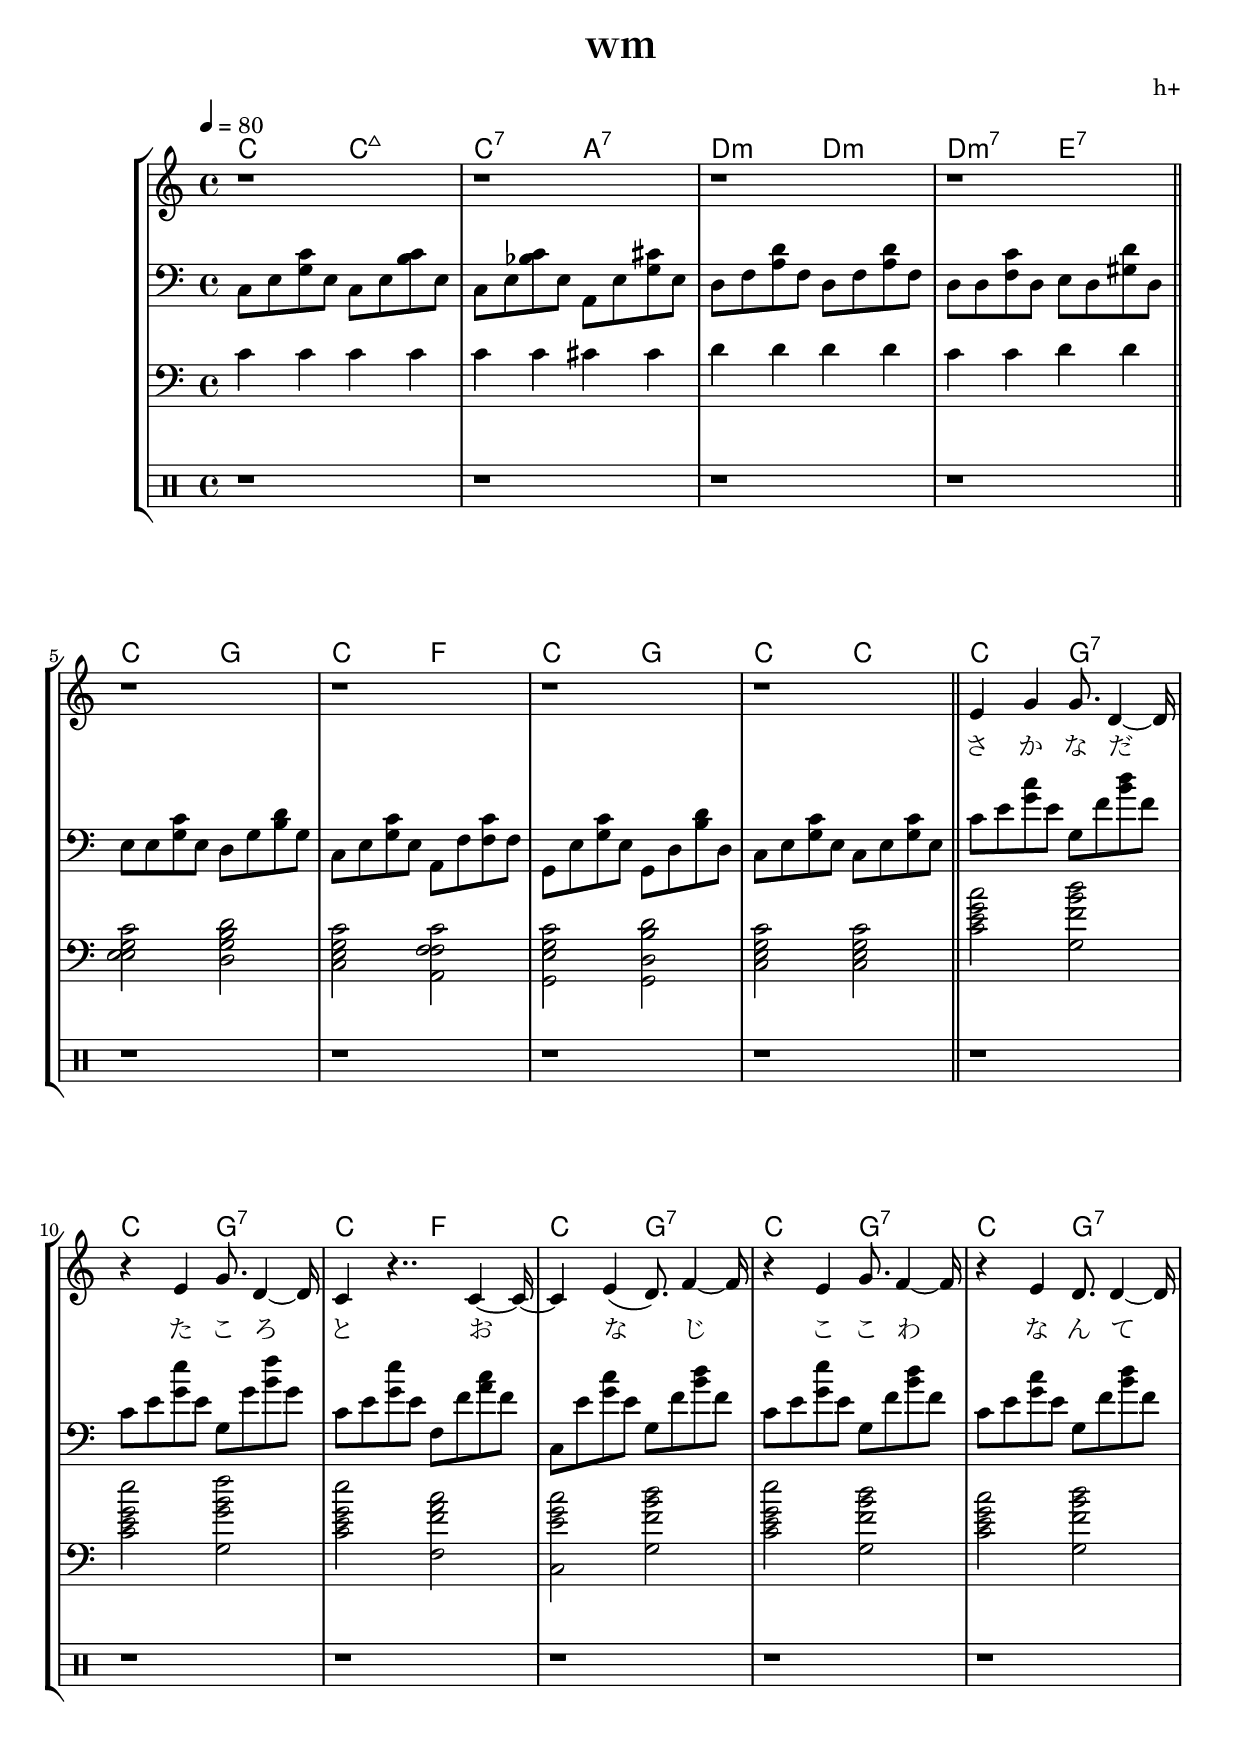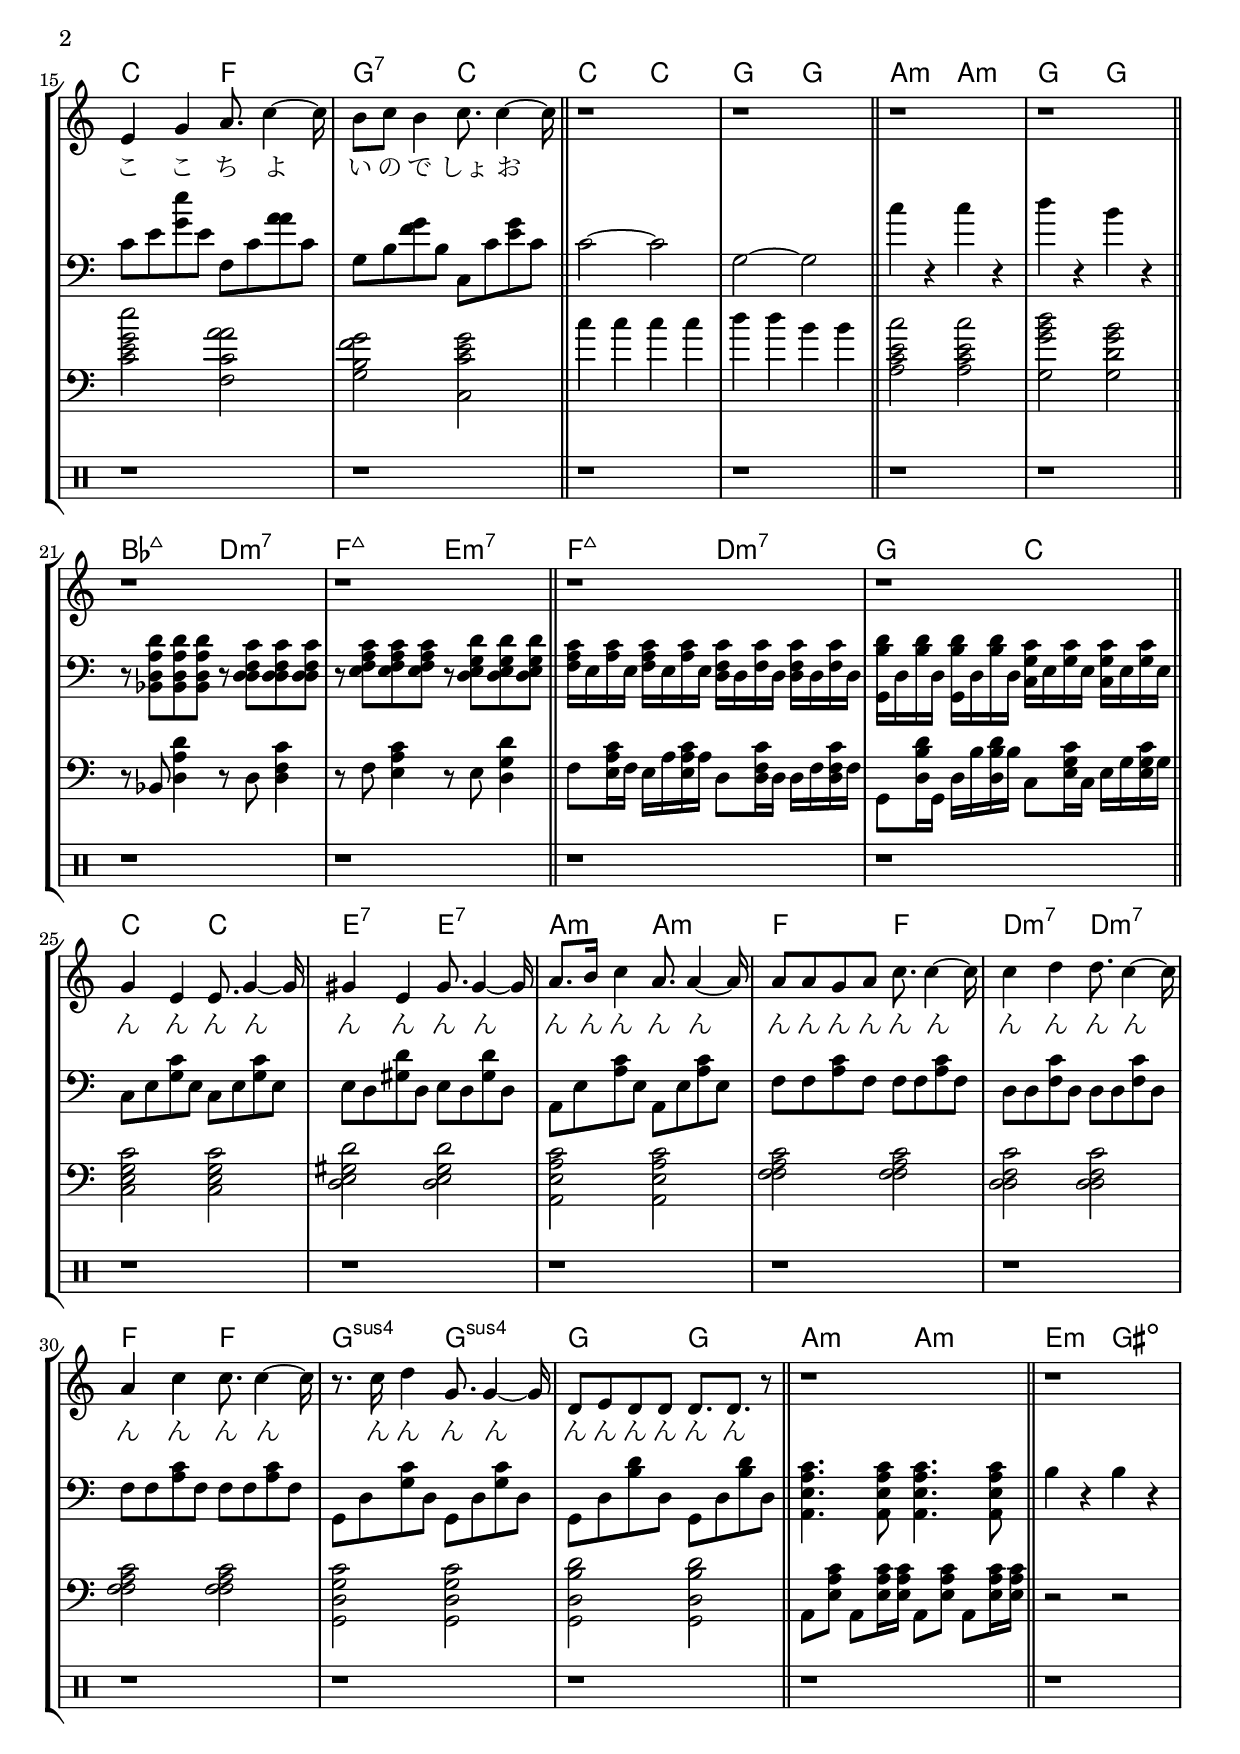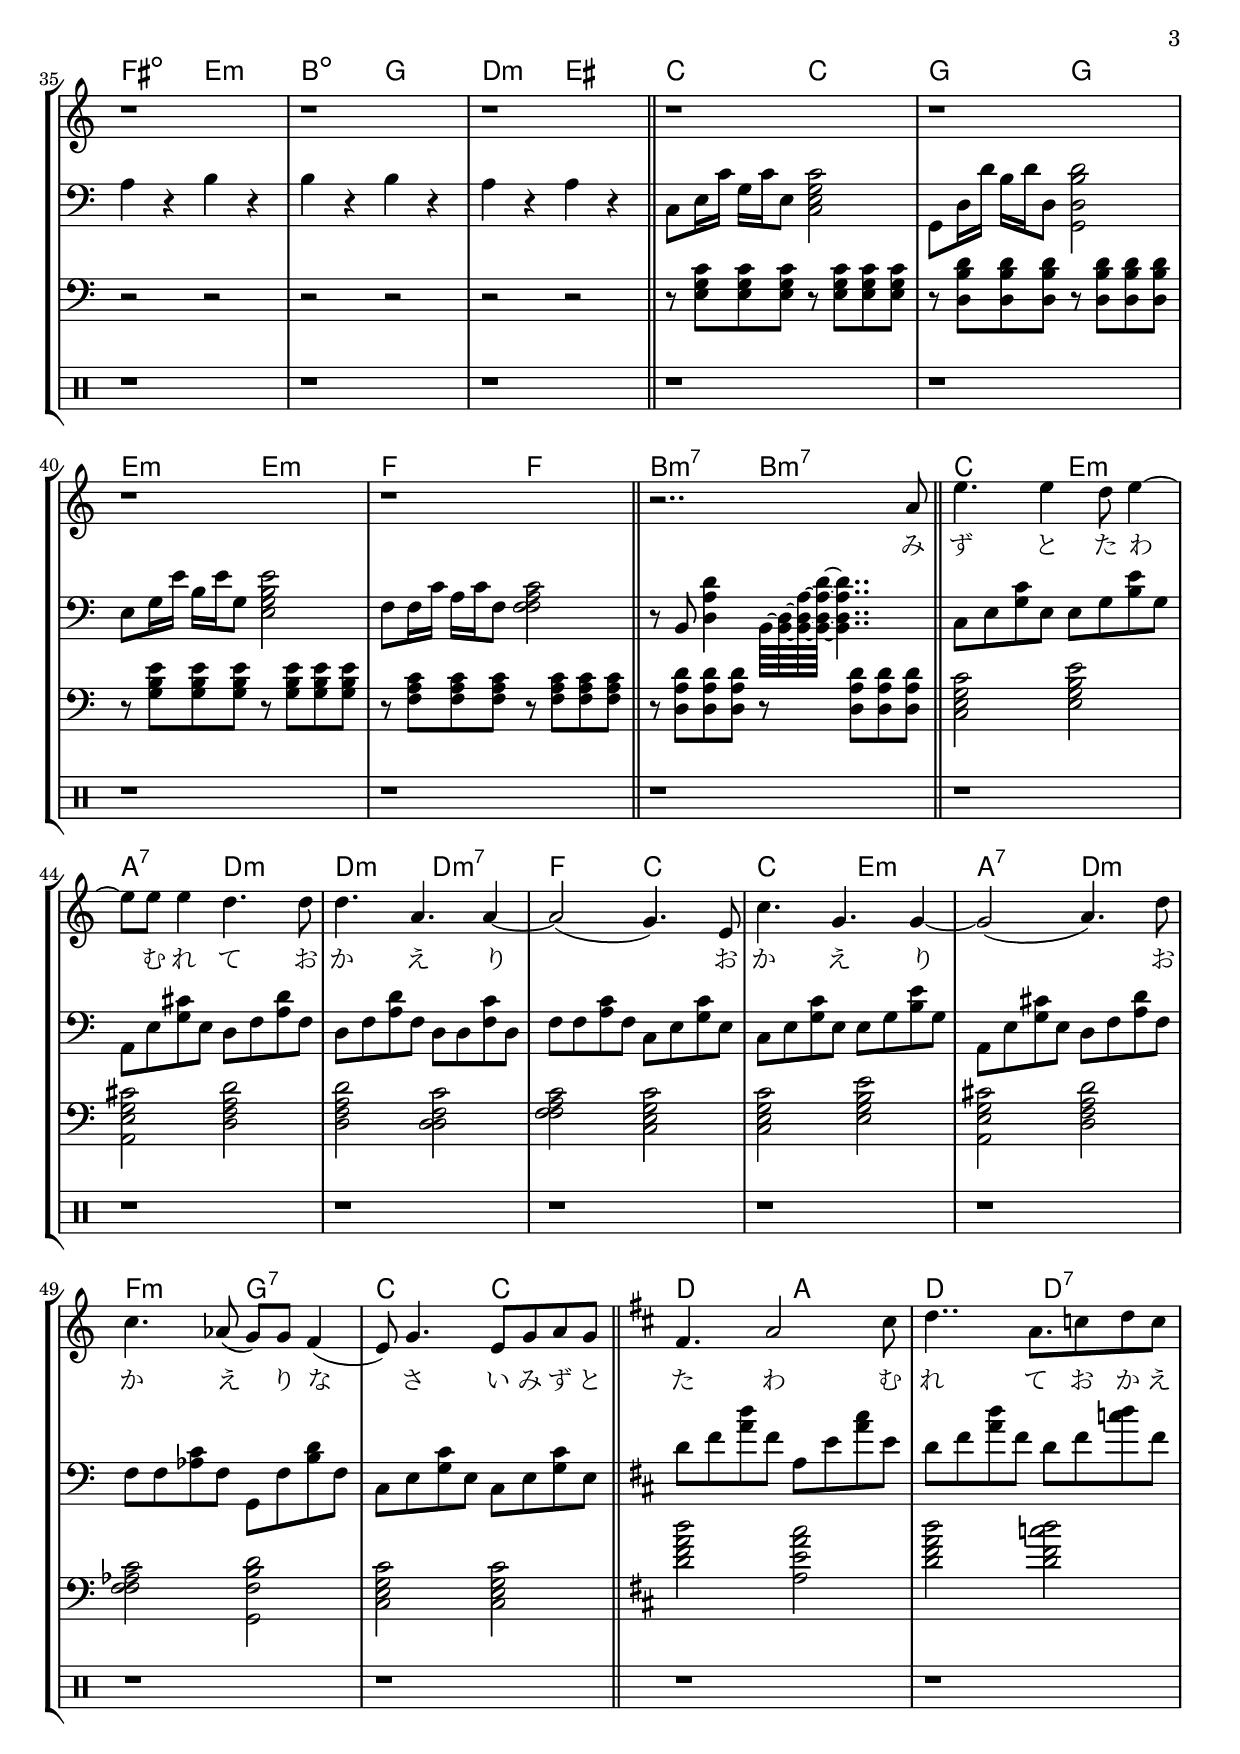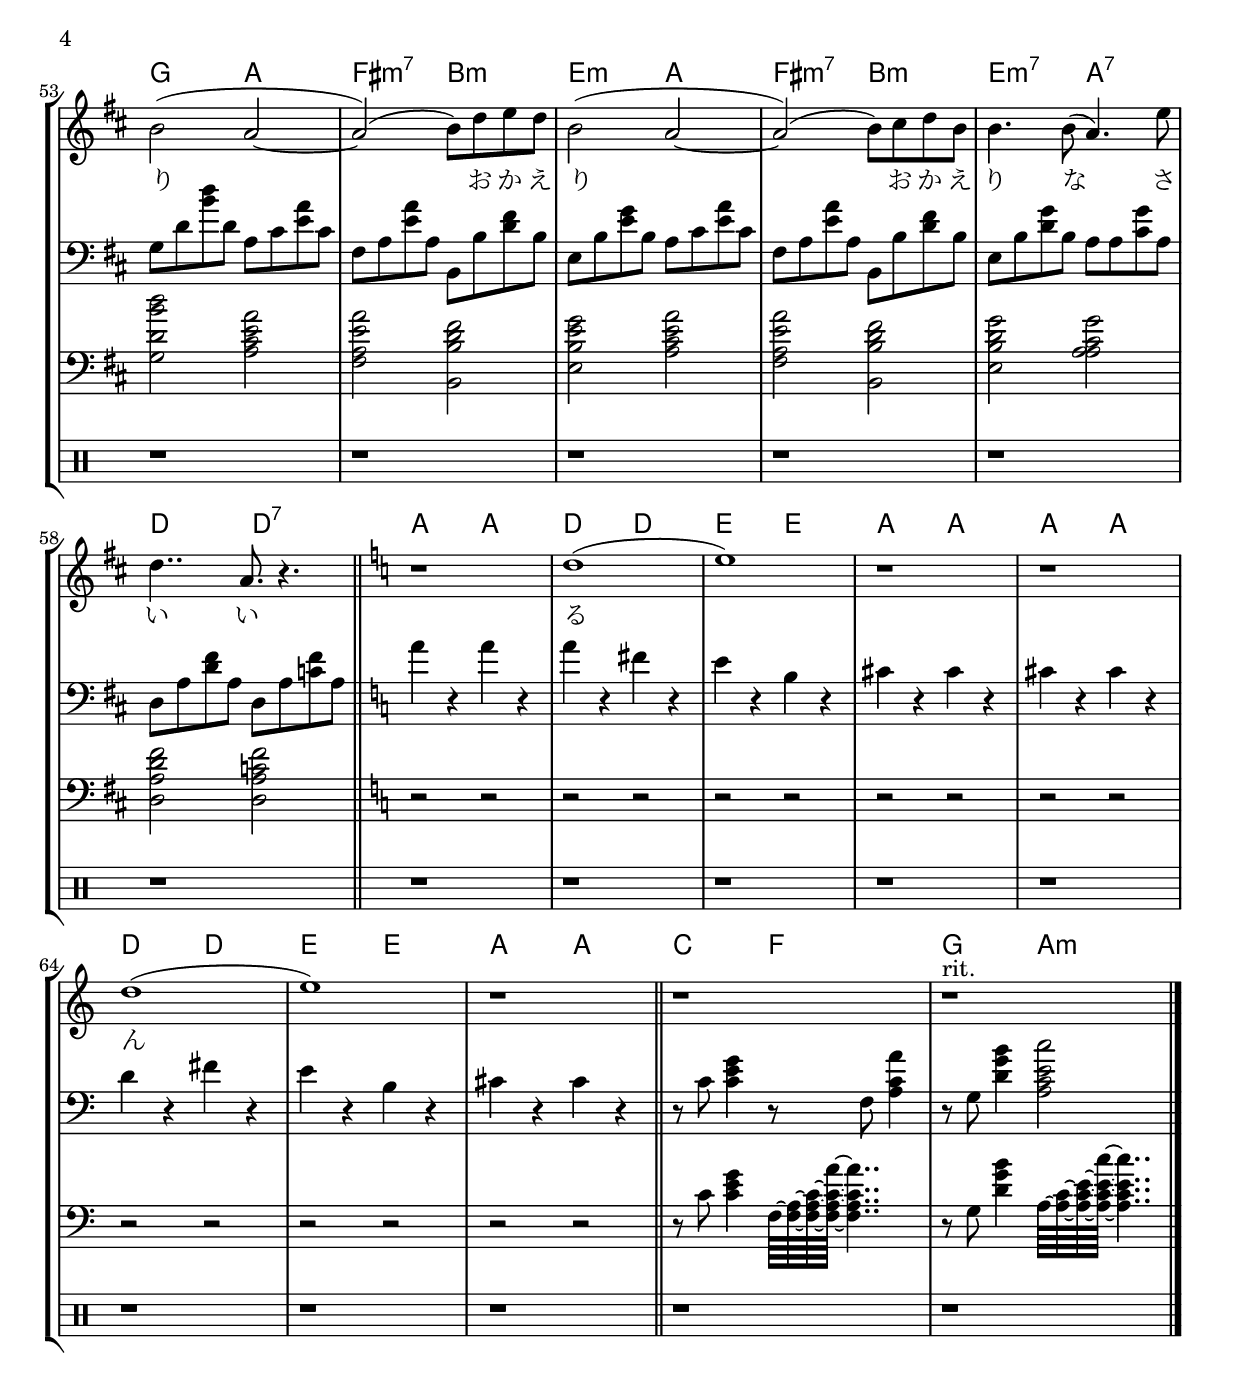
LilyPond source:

\version "2.12.1"

\header {
	title = \markup {ｗｍ}
	composer = \markup \center-column {h+}
}

harmony = \chordmode {
	c2 c:maj7 c:7 a:7 d:m d:m d:min7 e:7 

	c g c f c g c c 

	c g:7 c g:7 c f c g:7 c g:7 c g:7 c f g:7 c 

	c c g g 

	a:m a:m g g 

	bes:maj7 d:min7 f:maj7 e:min7 

	f:maj7 d:min7 g c 

	c c e:7 e:7 a:m a:m f f d:min7 d:min7 f f g:sus4 g:sus4 g g 

	a:m a:m 

	e:m gis:dim fis:dim e:m b:dim g d:m eis 

	c c g g e:m e:m f f 

	b:min7 b:min7 

	c e:m a:7 d:m d:m d:min7 f c c e:m a:7 d:m f:m g:7 c c 

	d a d d:7 g a fis:min7 b:m e:m a fis:min7 b:m e:min7 a:7 d d:7 

	a a d d e e a a a a d d e e a a 

	c f g a:m 
}

melody = {
	\key c \major
	\tempo 4 = 80
	r1 | r1 | r1 | r1   
	r1 | r1 | r1 | r1   
	\set Staff.midiInstrument = #"mmi0.38"
	 e'4  g'4  g'8.  d'4~d'16 
	r4  e'4  g'8.  d'4~d'16 
	c'4  r4..  c'4~c'16~ 
	c'4  e'4  (d'8.)  f'4~f'16 
	r4  e'4  g'8.  f'4~f'16 
	r4  e'4  d'8.  d'4~d'16 
	e'4  g'4  a'8.  c''4~c''16 
	b'8  c''8  b'4  c''8.  c''4~c''16
	r1 | r1   
	r1 | r1   
	r1 | r1   
	r1 | r1   
	\set Staff.midiInstrument = #"Whistle"
	 g'4  e'4  e'8.  g'4~g'16 
	gis'4  e'4  gis'8.  gis'4~gis'16 
	a'8.  b'16  c''4  a'8.  a'4~a'16 
	a'8  a'8  g'8  a'8  c''8.  c''4~c''16 
	c''4  d''4  d''8.  c''4~c''16 
	a'4  c''4  c''8.  c''4~c''16 
	r8.  c''16  d''4  g'8.  g'4~g'16 
	d'8  e'8  d'8  d'8  d'8.  d'8.  	r8 	r1   
	r1 | r1 | r1 | r1   
	r1 | r1 | r1 | r1   
	r2.. 
	\set Staff.midiInstrument = #"mmi0.38"
	a'8 
	e''4.  e''4  d''8  e''4~ 
	e''8  e''8  e''4  d''4.  d''8 
	d''4.  a'4.  a'4~ 
	a'2  (g'4.)  e'8 
	c''4.  g'4.  g'4~ 
	g'2  (a'4.)  d''8 
	c''4.  as'8  (g'8)  g'8  f'4 
	(e'8)  g'4.  e'8  	\set Staff.midiInstrument = #"mmi0.38"
	g'8  a'8  g'8 
		\key d \major
fis'4.  a'2  cis''8 
	d''4..  a'8.  c''8  d''8  c''8 
	b'2  (a'2~ 
	a'2)  (b'8)  d''8  e''8  d''8 
	b'2  (a'2~ 
	a'2)  (b'8)  cis''8  d''8  b'8 
	b'4.  b'8  (a'4.)  e''8 
	d''4..  a'8.  	r4. 	\set Staff.midiInstrument = #"mmi0.38"
		\key c \major
r1 ~ 
	d''1 
	 (e''1) 
	r1~ 
	r1 
	 d''1 
	(e''1) 
	r1
	r1 | r1^"rit." \bar "|."
}

words = \lyricmode {
	
	
	さ  か  な  だ  た  こ  ろ  と  お  な  じ  こ  こ  わ  な  ん  て  こ  こ  ち  よ  い  の  で  しょ  お  
	
	
	
	
	ん  ん  ん  ん  ん  ん  ん  ん  ん  ん  ん  ん  ん  ん  ん  ん  ん  ん  ん  ん  ん  ん  ん  ん  ん  ん  ん  ん  ん  ん  ん  ん  ん  ん  ん  ん  ん  
	
	
	
	
	み  ず  と  た  わ  む  れ  て  お  か  え  り  お  か  え  り  お  か  え  り  な  さ  い  
	み  ず  と  た  わ  む  れ  て  お  か  え  り  お  か  え  り  お  か  え  り  な  さ  い  い  
	る  ん  
	
}

tempochange = {
	\tempo 4 = 80
	r1 | r1 | r1 | r1 \bar "||"
	\tempo 4 = 80
	r1 | r1 | r1 | r1 \bar "||"
	\tempo 4 = 80
	r1 | r1 | r1 | r1 | r1 | r1 | r1 | r1 \bar "||"
	\tempo 4 = 80
	r1 | r1 \bar "||"
	\tempo 4 = 80
	r1 | r1 \bar "||"
	\tempo 4 = 80
	r1 | r1 \bar "||"
	\tempo 4 = 80
	r1 | r1 \bar "||"
	\tempo 4 = 80
	r1 | r1 | r1 | r1 | r1 | r1 | r1 | r1 \bar "||"
	\tempo 4 = 80
	r1 \bar "||"
	\tempo 4 = 80
	r1 | r1 | r1 | r1 \bar "||"
	\tempo 4 = 80
	r1 | r1 | r1 | r1 \bar "||"
	\tempo 4 = 80
	r1 \bar "||"
	\tempo 4 = 80
	r1 | r1 | r1 | r1 | r1 | r1 | r1 | r1 \bar "||"
	\tempo 4 = 80
	r1 | r1 | r1 | r1 | r1 | r1 | r1 | r1 \bar "||"
	\tempo 4 = 80
	r1 | r1 | r1 | r1 | r1 | r1 | r1 | r1 \bar "||"
	\tempo 4 = 80
	r1 | \tempo 4 = 60 r2 \tempo 4 = 53 r2 \bar "|."
}

mainacc = {
	\clef bass
	\set Staff.midiInstrument = #"Acoustic Guitar (steel)"
	\key c \major
	\tempo 4 = 80
	c8 e <g c'> e
	c8 e <b c'> e
	c8 e <bes c'> e
	a,8 e <g cis'> e
	d8 f <a d'> f
	d8 f <a d'> f
	d8 d <f c'> d
	e8 d <gis d'> d
	\bar "||"

	\set Staff.midiInstrument = #"Acoustic Guitar (steel)"
	e8 e <g c'> e
	d8 g <b d'> g
	c8 e <g c'> e
	a,8 f <f c'> f
	g,8 e <g c'> e
	g,8 d <b d'> d
	c8 e <g c'> e
	c8 e <g c'> e
	\bar "||"

	\set Staff.midiInstrument = #"Acoustic Guitar (steel)"
	c'8 e' <g' c''> e'
	g8 f' <b' d''> f'
	c'8 e' <g' e''> e'
	g8 g' <b' f''> g'
	c'8 e' <g' e''> e'
	f8 f' <a' c''> f'
	c8 e' <g' c''> e'
	g8 f' <b' d''> f'
	c'8 e' <g' e''> e'
	g8 f' <b' d''> f'
	c'8 e' <g' c''> e'
	g8 f' <b' d''> f'
	c'8 e' <g' e''> e'
	f8 c' <a' a'> c'
	g8 b <f' g'> b
	c8 c' <e' g'> c'
	\bar "||"

	\set Staff.midiInstrument = #"Acoustic Guitar (steel)"
	c'2
	~c'2
	g2
	~g2
	\bar "||"

	\set Staff.midiInstrument = #"Acoustic Guitar (steel)"
	c''4 r4
	c''4 r4
	d''4 r4
	b'4 r4
	\bar "||"

	\set Staff.midiInstrument = #"Acoustic Guitar (steel)"
	r8 <bes, d a d'>8 <bes, d a d'>8 <bes, d a d'>8
	r8 <d d f c'>8 <d d f c'>8 <d d f c'>8
	r8 <f e a c'>8 <f e a c'>8 <f e a c'>8
	r8 <e d g d'>8 <e d g d'>8 <e d g d'>8
	\bar "||"

	\set Staff.midiInstrument = #"Acoustic Guitar (steel)"
	<f a c'>16 e16 <a c'>16 e16   <f a c'>16 e16 <a c'>16 e16
	<d f c'>16 d16 <f c'>16 d16   <d f c'>16 d16 <f c'>16 d16
	<g, b d'>16 d16 <b d'>16 d16   <g, b d'>16 d16 <b d'>16 d16
	<c g c'>16 e16 <g c'>16 e16   <c g c'>16 e16 <g c'>16 e16
	\bar "||"

	\set Staff.midiInstrument = #"Acoustic Guitar (steel)"
	c8 e <g c'> e
	c8 e <g c'> e
	e8 d <gis d'> d
	e8 d <gis d'> d
	a,8 e <a c'> e
	a,8 e <a c'> e
	f8 f <a c'> f
	f8 f <a c'> f
	d8 d <f c'> d
	d8 d <f c'> d
	f8 f <a c'> f
	f8 f <a c'> f
	g,8 d <g c'> d
	g,8 d <g c'> d
	g,8 d <b d'> d
	g,8 d <b d'> d
	\bar "||"

	\set Staff.midiInstrument = #"Acoustic Guitar (steel)"
	<a, e a c'>4. <a, e a c'>8
	<a, e a c'>4. <a, e a c'>8
	\bar "||"

	\set Staff.midiInstrument = #"Acoustic Guitar (steel)"
	b4 r4
	b4 r4
	a4 r4
	b4 r4
	b4 r4
	b4 r4
	a4 r4
	a4 r4
	\bar "||"

	\set Staff.midiInstrument = #"Acoustic Guitar (steel)"
	c8 e16 c' g c' e8
	<c e g c'>2
	g,8 d16 d' b d' d8
	<g, d b d'>2
	e8 g16 e' b e' g8
	<e g b e'>2
	f8 f16 c' a c' f8
	<f f a c'>2
	\bar "||"

	\set Staff.midiInstrument = #"Acoustic Guitar (steel)"
	r8 b,8 <d a d'>4
	b,64~ <b,~ d~> <b,~ d~ a~> <b, d a d'>~ <b, d a d'>4..
	\bar "||"

	\set Staff.midiInstrument = #"Acoustic Guitar (steel)"
	c8 e <g c'> e
	e8 g <b e'> g
	a,8 e <g cis'> e
	d8 f <a d'> f
	d8 f <a d'> f
	d8 d <f c'> d
	f8 f <a c'> f
	c8 e <g c'> e
	c8 e <g c'> e
	e8 g <b e'> g
	a,8 e <g cis'> e
	d8 f <a d'> f
	f8 f <as c'> f
	g,8 f <b d'> f
	c8 e <g c'> e
	c8 e <g c'> e
	\bar "||"

	\set Staff.midiInstrument = #"Acoustic Guitar (steel)"
	\key d \major
	d'8 fis' <a' d''> fis'
	a8 e' <a' cis''> e'
	d'8 fis' <a' d''> fis'
	d'8 fis' <c'' d''> fis'
	g8 d' <b' d''> d'
	a8 cis' <e' a'> cis'
	fis8 a <e' a'> a
	b,8 b <d' fis'> b
	e8 b <e' g'> b
	a8 cis' <e' a'> cis'
	fis8 a <e' a'> a
	b,8 b <d' fis'> b
	e8 b <d' g'> b
	a8 a <cis' g'> a
	d8 a <d' fis'> a
	d8 a <c' fis'> a
	\bar "||"

	\set Staff.midiInstrument = #"Acoustic Guitar (steel)"
	\key c \major
	a'4 r4
	a'4 r4
	a'4 r4
	fis'4 r4
	e'4 r4
	b4 r4
	cis'4 r4
	cis'4 r4
	cis'4 r4
	cis'4 r4
	d'4 r4
	fis'4 r4
	e'4 r4
	b4 r4
	cis'4 r4
	cis'4 r4
	\bar "||"

	\set Staff.midiInstrument = #"Acoustic Guitar (steel)"
	r8 c' <c' e' g'>4
	r8 f <a c' a'>4
	r8 g <d' g' b'>4
	<a c' e' c''>2
	\bar "|."
}

subacc = {
	\clef bass
	\set Staff.midiInstrument = #"Electric Guitar (clean)"
	\key c \major
	\tempo 4 = 80
	c'4 c'4
	c'4 c'4
	c'4 c'4
	cis'4 cis'4
	d'4 d'4
	d'4 d'4
	c'4 c'4
	d'4 d'4
	\bar "||"

	\set Staff.midiInstrument = #"Electric Guitar (clean)"
	<e e g c'>2
	<d g b d'>2
	<c e g c'>2
	<a, f f c'>2
	<g, e g c'>2
	<g, d b d'>2
	<c e g c'>2
	<c e g c'>2
	\bar "||"

	\set Staff.midiInstrument = #"Electric Guitar (clean)"
	<c' e' g' c''>2
	<g f' b' d''>2
	<c' e' g' e''>2
	<g g' b' f''>2
	<c' e' g' e''>2
	<f f' a' c''>2
	<c e' g' c''>2
	<g f' b' d''>2
	<c' e' g' e''>2
	<g f' b' d''>2
	<c' e' g' c''>2
	<g f' b' d''>2
	<c' e' g' e''>2
	<f c' a' a'>2
	<g b f' g'>2
	<c c' e' g'>2
	\bar "||"

	\set Staff.midiInstrument = #"Electric Guitar (clean)"
	c''4 c''4
	c''4 c''4
	d''4 d''4
	b'4 b'4
	\bar "||"

	\set Staff.midiInstrument = #"Electric Guitar (clean)"
	<a c' e' c''>2
	<a c' e' c''>2
	<g g' b' d''>2
	<g d' g' b'>2
	\bar "||"

	\set Staff.midiInstrument = #"Electric Guitar (clean)"
	r8 bes, <d a d'>4
	r8 d <d f c'>4
	r8 f <e a c'>4
	r8 e <d g d'>4
	\bar "||"

	\set Staff.midiInstrument = #"Electric Guitar (clean)"
	f8 <e a c'>16 f16   e16 a16 <e a c'>16 a16
	d8 <d f c'>16 d16   d16 f16 <d f c'>16 f16
	g,8 <d b d'>16 g,16   d16 b16 <d b d'>16 b16
	c8 <e g c'>16 c16   e16 g16 <e g c'>16 g16
	\bar "||"

	\set Staff.midiInstrument = #"Electric Guitar (clean)"
	<c e g c'>2
	<c e g c'>2
	<e d gis d'>2
	<e d gis d'>2
	<a, e a c'>2
	<a, e a c'>2
	<f f a c'>2
	<f f a c'>2
	<d d f c'>2
	<d d f c'>2
	<f f a c'>2
	<f f a c'>2
	<g, d g c'>2
	<g, d g c'>2
	<g, d b d'>2
	<g, d b d'>2
	\bar "||"

	\set Staff.midiInstrument = #"Electric Guitar (clean)"
	a,8 <e a c'> a, <e a c'>16 <e a c'>
	a,8 <e a c'> a, <e a c'>16 <e a c'>
	\bar "||"

	\set Staff.midiInstrument = #"Electric Guitar (clean)"
	r2
	r2
	r2
	r2
	r2
	r2
	r2
	r2
	\bar "||"

	\set Staff.midiInstrument = #"Electric Guitar (clean)"
	r8 <e g c'>8 <e g c'>8 <e g c'>8
	r8 <e g c'>8 <e g c'>8 <e g c'>8
	r8 <d b d'>8 <d b d'>8 <d b d'>8
	r8 <d b d'>8 <d b d'>8 <d b d'>8
	r8 <g b e'>8 <g b e'>8 <g b e'>8
	r8 <g b e'>8 <g b e'>8 <g b e'>8
	r8 <f a c'>8 <f a c'>8 <f a c'>8
	r8 <f a c'>8 <f a c'>8 <f a c'>8
	\bar "||"

	\set Staff.midiInstrument = #"Electric Guitar (clean)"
	r8 <d a d'>8 <d a d'>8 <d a d'>8
	r8 <d a d'>8 <d a d'>8 <d a d'>8
	\bar "||"

	\set Staff.midiInstrument = #"Electric Guitar (clean)"
	<c e g c'>2
	<e g b e'>2
	<a, e g cis'>2
	<d f a d'>2
	<d f a d'>2
	<d d f c'>2
	<f f a c'>2
	<c e g c'>2
	<c e g c'>2
	<e g b e'>2
	<a, e g cis'>2
	<d f a d'>2
	<f f as c'>2
	<g, f b d'>2
	<c e g c'>2
	<c e g c'>2
	\bar "||"

	\set Staff.midiInstrument = #"Electric Guitar (clean)"
	\key d \major
	<d' fis' a' d''>2
	<a e' a' cis''>2
	<d' fis' a' d''>2
	<d' fis' c'' d''>2
	<g d' b' d''>2
	<a cis' e' a'>2
	<fis a e' a'>2
	<b, b d' fis'>2
	<e b e' g'>2
	<a cis' e' a'>2
	<fis a e' a'>2
	<b, b d' fis'>2
	<e b d' g'>2
	<a a cis' g'>2
	<d a d' fis'>2
	<d a c' fis'>2
	\bar "||"

	\set Staff.midiInstrument = #"Acoustic grand"
	\key c \major
	r2
	r2
	r2
	r2
	r2
	r2
	r2
	r2
	r2
	r2
	r2
	r2
	r2
	r2
	r2
	r2
	\bar "||"

	\set Staff.midiInstrument = #"Electric Guitar (clean)"
	r8 c'8 <c' e' g'>4
	f64~ <f~ a~> <f~ a~ c'~> <f a c' a'>~ <f a c' a'>4..
	r8 g8 <d' g' b'>4
	a64~ <a~ c'~> <a~ c'~ e'~> <a c' e' c''>~ <a c' e' c''>4..
	\bar "|."
}

percA = {
	\drummode {
	r1 |r1 |r1 |r1 \bar "||"
	r1 |r1 |r1 |r1 \bar "||"
	r1 |r1 |r1 |r1 |r1 |r1 |r1 |r1 \bar "||"
	r1 |r1 \bar "||"
	r1 |r1 \bar "||"
	r1 |r1 \bar "||"
	r1 |r1 \bar "||"
	r1 |r1 |r1 |r1 |r1 |r1 |r1 |r1 \bar "||"
	r1 \bar "||"
	r1 |r1 |r1 |r1 \bar "||"
	r1 |r1 |r1 |r1 \bar "||"
	r1 \bar "||"
	r1 |r1 |r1 |r1 |r1 |r1 |r1 |r1 \bar "||"
	r1 |r1 |r1 |r1 |r1 |r1 |r1 |r1 \bar "||"
	r1 |r1 |r1 |r1 |r1 |r1 |r1 |r1 \bar "||"
	r1 |r1 \bar "|."
	}
}

percB = {
	\drummode {
	r1 |r1 |r1 |r1 \bar "||"
	r1 |r1 |r1 |r1 \bar "||"
	r1 |r1 |r1 |r1 |r1 |r1 |r1 |r1 \bar "||"
	r1 |r1 \bar "||"
	r1 |r1 \bar "||"
	r1 |r1 \bar "||"
	r1 |r1 \bar "||"
	r1 |r1 |r1 |r1 |r1 |r1 |r1 |r1 \bar "||"
	r1 \bar "||"
	r1 |r1 |r1 |r1 \bar "||"
	r1 |r1 |r1 |r1 \bar "||"
	r1 \bar "||"
	r1 |r1 |r1 |r1 |r1 |r1 |r1 |r1 \bar "||"
	r1 |r1 |r1 |r1 |r1 |r1 |r1 |r1 \bar "||"
	r1 |r1 |r1 |r1 |r1 |r1 |r1 |r1 \bar "||"
	r1 |r1 \bar "|."
	}
}

percC = {
	\drummode {
	r1 |r1 |r1 |r1 \bar "||"
	r1 |r1 |r1 |r1 \bar "||"
	r1 |r1 |r1 |r1 |r1 |r1 |r1 |r1 \bar "||"
	r1 |r1 \bar "||"
	r1 |r1 \bar "||"
	r1 |r1 \bar "||"
	r1 |r1 \bar "||"
	r1 |r1 |r1 |r1 |r1 |r1 |r1 |r1 \bar "||"
	r1 \bar "||"
	r1 |r1 |r1 |r1 \bar "||"
	r1 |r1 |r1 |r1 \bar "||"
	r1 \bar "||"
	r1 |r1 |r1 |r1 |r1 |r1 |r1 |r1 \bar "||"
	r1 |r1 |r1 |r1 |r1 |r1 |r1 |r1 \bar "||"
	r1 |r1 |r1 |r1 |r1 |r1 |r1 |r1 \bar "||"
	r1 |r1 \bar "|."
	}
}

percD = {
	\drummode {
	r1 |r1 |r1 |r1 \bar "||"
	r1 |r1 |r1 |r1 \bar "||"
	r1 |r1 |r1 |r1 |r1 |r1 |r1 |r1 \bar "||"
	r1 |r1 \bar "||"
	r1 |r1 \bar "||"
	r1 |r1 \bar "||"
	r1 |r1 \bar "||"
	r1 |r1 |r1 |r1 |r1 |r1 |r1 |r1 \bar "||"
	r1 \bar "||"
	r1 |r1 |r1 |r1 \bar "||"
	r1 |r1 |r1 |r1 \bar "||"
	r1 \bar "||"
	r1 |r1 |r1 |r1 |r1 |r1 |r1 |r1 \bar "||"
	r1 |r1 |r1 |r1 |r1 |r1 |r1 |r1 \bar "||"
	r1 |r1 |r1 |r1 |r1 |r1 |r1 |r1 \bar "||"
	r1 |r1 \bar "|."
	}
}

percE = {
	\drummode {
	r1 |r1 |r1 |r1 \bar "||"
	r1 |r1 |r1 |r1 \bar "||"
	r1 |r1 |r1 |r1 |r1 |r1 |r1 |r1 \bar "||"
	r1 |r1 \bar "||"
	r1 |r1 \bar "||"
	r1 |r1 \bar "||"
	r1 |r1 \bar "||"
	r1 |r1 |r1 |r1 |r1 |r1 |r1 |r1 \bar "||"
	r1 \bar "||"
	r1 |r1 |r1 |r1 \bar "||"
	r1 |r1 |r1 |r1 \bar "||"
	r1 \bar "||"
	r1 |r1 |r1 |r1 |r1 |r1 |r1 |r1 \bar "||"
	r1 |r1 |r1 |r1 |r1 |r1 |r1 |r1 \bar "||"
	r1 |r1 |r1 |r1 |r1 |r1 |r1 |r1 \bar "||"
	r1 |r1 \bar "|."
	}
}

\score {
	<<
		\new StaffGroup <<
			\new ChordNames {\harmony}
			\new Voice = "melody" {\melody}
			\new Lyrics \lyricsto "melody" \words
			\new Staff = "mainacc" {\mainacc}
			\new Staff = "subacc" {\subacc}
			\new DrumStaff <<
				\new DrumVoice {\percA}
				\new DrumVoice {\percB}
				\new DrumVoice {\percC}
				\new DrumVoice {\percD}
				\new DrumVoice {\percE}
			>>
		>>
	>>
	\layout { }
}
